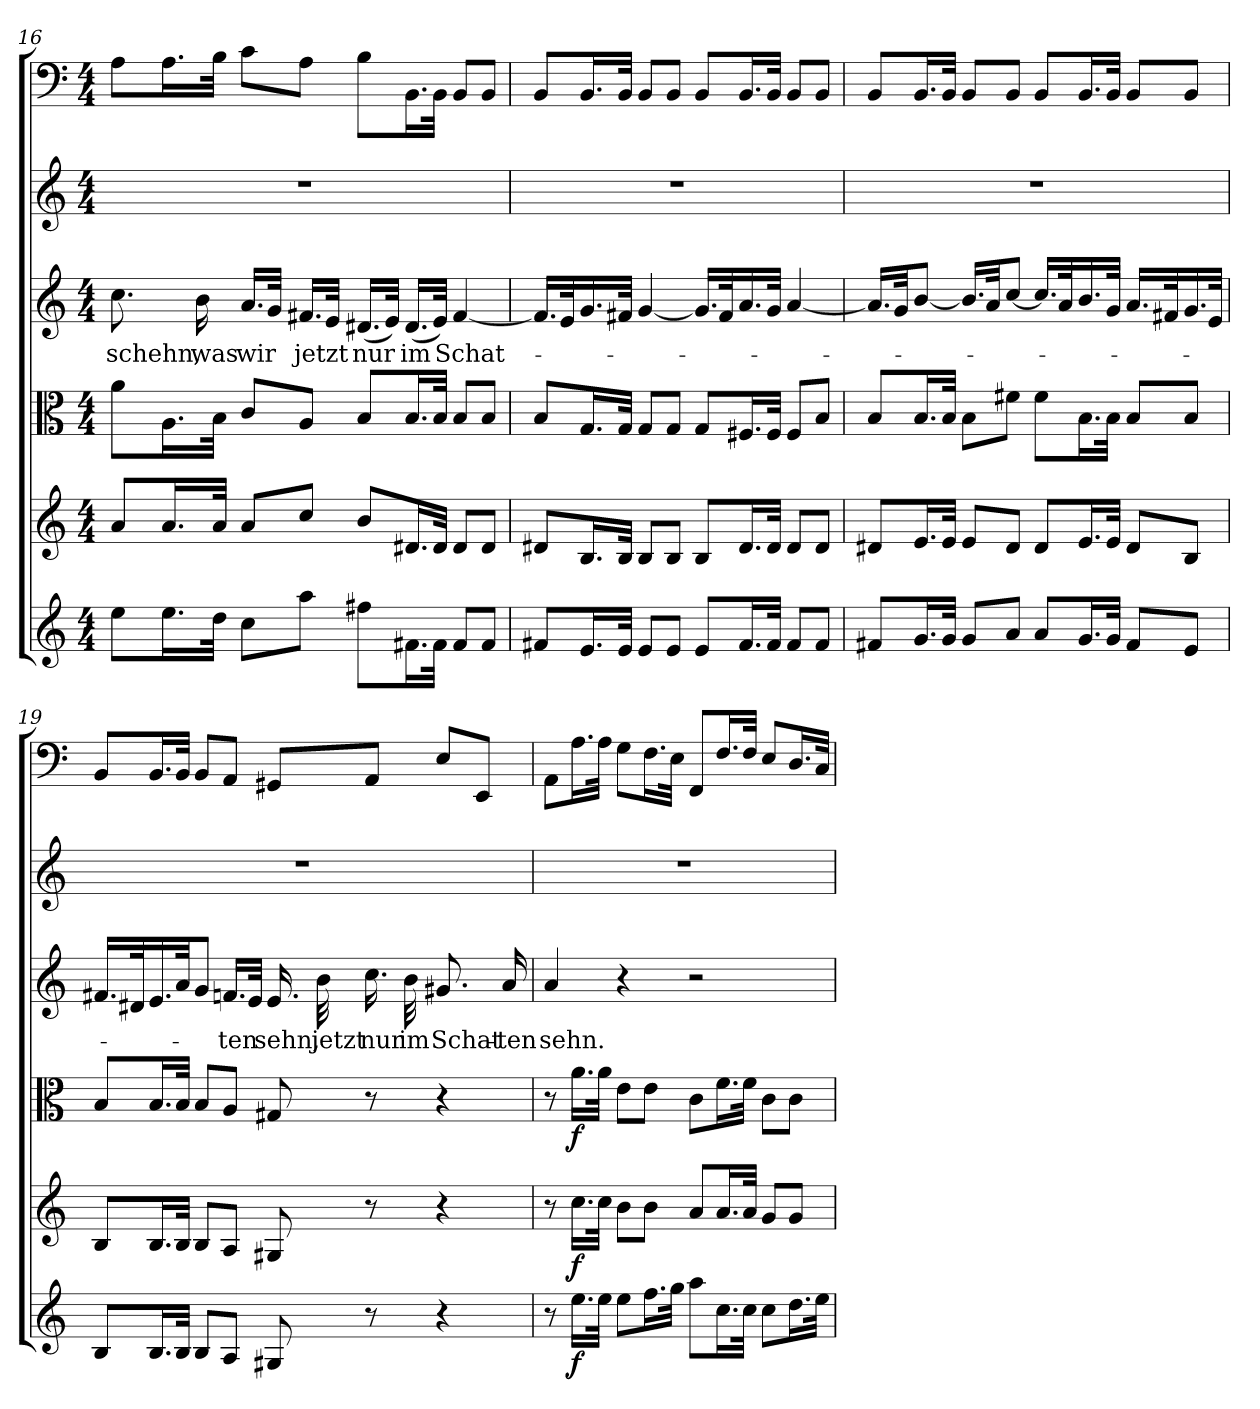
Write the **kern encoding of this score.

**kern	**dynam	**kern	**dynam	**kern	**dynam	**kern	**text	**kern	**kern
*part6	*part6	*part5	*part5	*part4	*part4	*part3	*part3	*part2	*part1
*staff6	*staff6	*staff5	*staff5	*staff4	*staff4	*staff3	*staff3	*staff2	*staff1
*clefG2	*	*clefG2	*	*clefC3	*	*clefG2	*	*clefG2	*clefF4
*k[]	*	*k[]	*	*k[]	*	*k[]	*	*k[]	*k[]
*C:	*	*C:	*	*C:	*	*C:	*	*C:	*C:
*M4/4	*	*M4/4	*	*M4/4	*	*M4/4	*	*M4/4	*M4/4
=16	=16	=16	=16	=16	=16	=16	=16	=16	=16
8ee\L	.	8a/L	.	8a\L	.	8.cc\	-schehn,	1r	8A\L
16.ee\L	.	16.a/L	.	16.A\L	.	.	.	.	16.A\L
.	.	.	.	.	.	16b\	was	.	.
32dd\JJk	.	32a/JJk	.	32B\JJk	.	.	.	.	32B\JJk
8cc\L	.	8a/L	.	8c/L	.	16.a/LL	wir	.	8c\L
.	.	.	.	.	.	32g/JJk	.	.	.
8aa\J	.	8cc/J	.	8A/J	.	16.f#X/LL	jetzt	.	8A\J
.	.	.	.	.	.	32e/JJk	.	.	.
8ff#X\L	.	8b/L	.	8B/L	.	(16.d#X/LL	nur	.	8B\L
.	.	.	.	.	.	32e/JJk)	.	.	.
16.f#X\L	.	16.d#X/L	.	16.B/L	.	(16.d#/LL	im	.	16.BB\L
32f#\JJk	.	32d#/JJk	.	32B/JJk	.	32e/JJk)	.	.	32BB\JJk
8f#/L	.	8d#/L	.	8B/L	.	[4f#/	Schat-	.	8BB/L
8f#/J	.	8d#/J	.	8B/J	.	.	.	.	8BB/J
=17	=17	=17	=17	=17	=17	=17	=17	=17	=17
8f#X/L	.	8d#X/L	.	8B/L	.	16.f#/LL]	.	1r	8BB/L
.	.	.	.	.	.	32e/K	.	.	.
16.e/L	.	16.B/L	.	16.G/L	.	16.g/	.	.	16.BB/L
32e/JJk	.	32B/JJk	.	32G/JJk	.	32f#X/JJk	.	.	32BB/JJk
8e/L	.	8B/L	.	8G/L	.	[4g/	.	.	8BB/L
8e/J	.	8B/J	.	8G/J	.	.	.	.	8BB/J
8e/L	.	8B/L	.	8G/L	.	16.g/LL]	.	.	8BB/L
.	.	.	.	.	.	32f#/K	.	.	.
16.f#/L	.	16.d#/L	.	16.F#X/L	.	16.a/	.	.	16.BB/L
32f#/JJk	.	32d#/JJk	.	32F#/JJk	.	32g/JJk	.	.	32BB/JJk
8f#/L	.	8d#/L	.	8F#/L	.	[4a/	.	.	8BB/L
8f#/J	.	8d#/J	.	8B/J	.	.	.	.	8BB/J
=18	=18	=18	=18	=18	=18	=18	=18	=18	=18
8f#X/L	.	8d#X/L	.	8B/L	.	16.a/LL]	.	1r	8BB/L
.	.	.	.	.	.	32g/JK	.	.	.
16.g/L	.	16.e/L	.	16.B/L	.	[8b/J	.	.	16.BB/L
32g/JJk	.	32e/JJk	.	32B/JJk	.	.	.	.	32BB/JJk
8g/L	.	8e/L	.	8B\L	.	16.b/LL]	.	.	8BB/L
.	.	.	.	.	.	32a/JK	.	.	.
8a/J	.	8d#/J	.	8f#X\J	.	[8cc/J	.	.	8BB/J
8a/L	.	8d#/L	.	8f#\L	.	16.cc/LL]	.	.	8BB/L
.	.	.	.	.	.	32a/K	.	.	.
16.g/L	.	16.e/L	.	16.B\L	.	16.b/	.	.	16.BB/L
32g/JJk	.	32e/JJk	.	32B\JJk	.	32g/JJk	.	.	32BB/JJk
8f#/L	.	8d#/L	.	8B/L	.	16.a/LL	.	.	8BB/L
.	.	.	.	.	.	32f#X/K	.	.	.
8e/J	.	8B/J	.	8B/J	.	16.g/	.	.	8BB/J
.	.	.	.	.	.	32e/JJk	.	.	.
=19	=19	=19	=19	=19	=19	=19	=19	=19	=19
8B/L	.	8B/L	.	8B/L	.	16.f#X/LL	.	1r	8BB/L
.	.	.	.	.	.	32d#X/K	.	.	.
16.B/L	.	16.B/L	.	16.B/L	.	16.e/	.	.	16.BB/L
32B/JJk	.	32B/JJk	.	32B/JJk	.	32a/JK	.	.	32BB/JJk
8B/L	.	8B/L	.	8B/L	.	8g/J	.	.	8BB/L
8A/J	.	8A/J	.	8A/J	.	16.fn/LL	-ten	.	8AA/J
.	.	.	.	.	.	32e/JJk	.	.	.
8G#X/	.	8G#X/	.	8G#X/	.	16.e/	sehn,	.	8GG#X/L
.	.	.	.	.	.	32b\	jetzt	.	.
8r	.	8r	.	8r	.	16.cc\	nur	.	8AA/J
.	.	.	.	.	.	32b\	im	.	.
4r	.	4r	.	4r	.	8.g#X/	Schat-	.	8E/L
.	.	.	.	.	.	.	.	.	8EE/J
.	.	.	.	.	.	16a/	-ten	.	.
=20	=20	=20	=20	=20	=20	=20	=20	=20	=20
8r	.	8r	.	8r	.	4a/	sehn.	1r	8AA\L
16.ee\LL	f	16.cc\LL	f	16.a\LL	f	.	.	.	16.A\L
32ee\JJk	.	32cc\JJk	.	32a\JJk	.	.	.	.	32A\JJk
8ee\L	.	8b\L	.	8e\L	.	4r	.	.	8G\L
16.ff\L	.	8b\J	.	8e\J	.	.	.	.	16.F\L
32gg\JJk	.	.	.	.	.	.	.	.	32E\JJk
8aa\L	.	8a/L	.	8c\L	.	2r	.	.	8FF/L
16.cc\L	.	16.a/L	.	16.f\L	.	.	.	.	16.F/L
32cc\JJk	.	32a/JJk	.	32f\JJk	.	.	.	.	32F/JJk
8cc\L	.	8g/L	.	8c\L	.	.	.	.	8E/L
16.dd\L	.	8g/J	.	8c\J	.	.	.	.	16.D/L
32ee\JJk	.	.	.	.	.	.	.	.	32C/JJk
=	=	=	=	=	=	=	=	=	=
*-	*-	*-	*-	*-	*-	*-	*-	*-	*-
